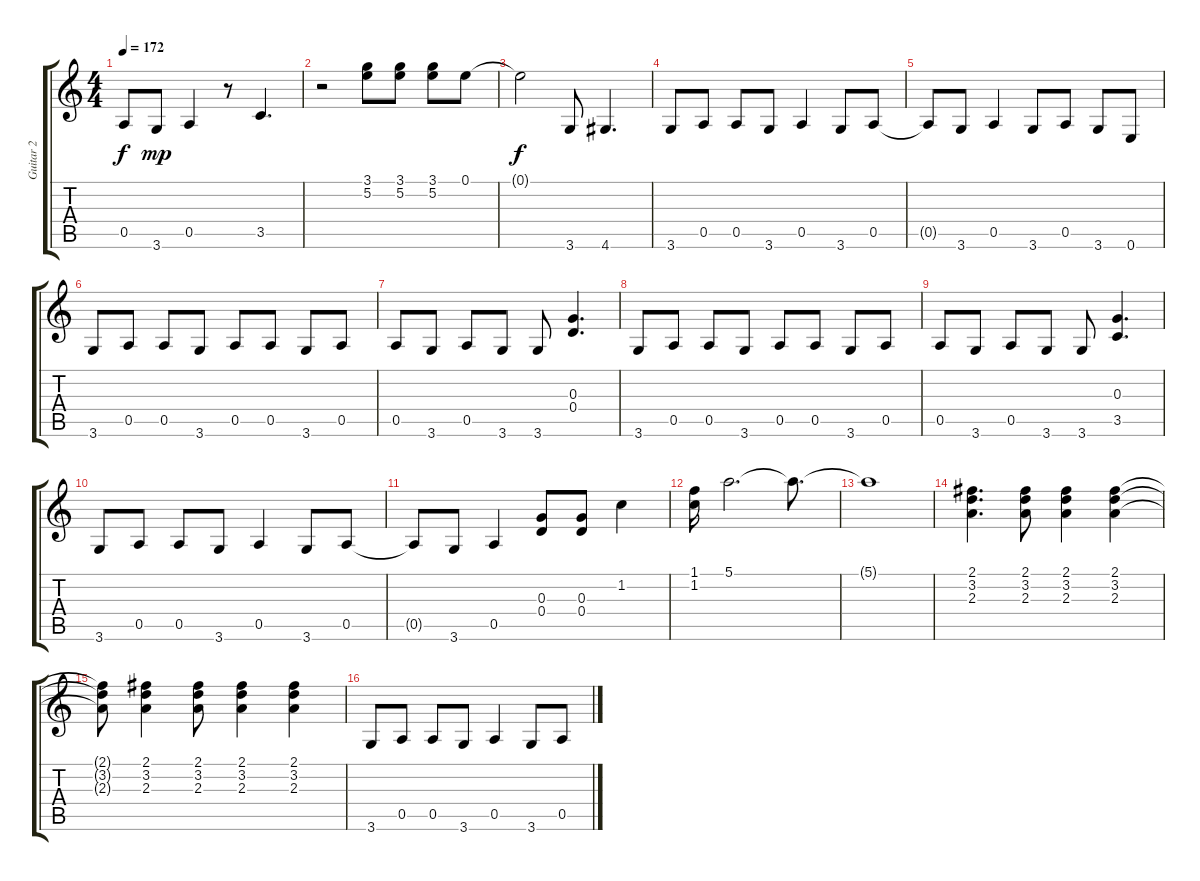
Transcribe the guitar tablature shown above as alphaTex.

\track ("Guitar 2" "Guitar 2") {instrument overdrivenguitar}
\staff {score tabs}
\tuning (E4 B3 G3 D3 A2 E2) {hide}
\ts (4 4)
\tempo 172
\clef g2
\ks c
0.5{t}.8{dy f} 3.6.8{dy mp} 0.5.4 r.8 3.5.4{d} |
r.2 (3.1 5.2).8 (3.1 5.2).8 (3.1 5.2).8 0.1.8 |
0.1{t}.2{dy f} 3.6.8 4.6.4{d} |
3.6.8 0.5.8 0.5.8 3.6.8 0.5.4 3.6.8 0.5.8 |
0.5{t}.8 3.6.8 0.5.4 3.6.8 0.5.8 3.6.8 0.6.8 |
3.6.8 0.5.8 0.5.8 3.6.8 0.5.8 0.5.8 3.6.8 0.5.8 |
0.5.8 3.6.8 0.5.8 3.6.8 3.6.8 (0.3 0.4).4{d} |
3.6.8 0.5.8 0.5.8 3.6.8 0.5.8 0.5.8 3.6.8 0.5.8 |
0.5.8 3.6.8 0.5.8 3.6.8 3.6.8 (0.3 3.5).4{d} |
3.6.8 0.5.8 0.5.8 3.6.8 0.5.4 3.6.8 0.5.8 |
0.5{t}.8 3.6.8 0.5.4 (0.3 0.4).8 (0.3 0.4).8 1.2.4 |
(1.1 1.2).16 5.1.2{d} 5.1{t}.8{d} |
5.1{t}.1 |
(2.1 3.2 2.3).4{d} (2.1 3.2 2.3).8 (2.1 3.2 2.3).4 (2.1 3.2 2.3).4 |
(2.1{t} 3.2{t} 2.3{t}).8 (2.1 3.2 2.3).4 (2.1 3.2 2.3).8 (2.1 3.2 2.3).4 (2.1 3.2 2.3).4 |
3.6.8 0.5.8 0.5.8 3.6.8 0.5.4 3.6.8 0.5.8
